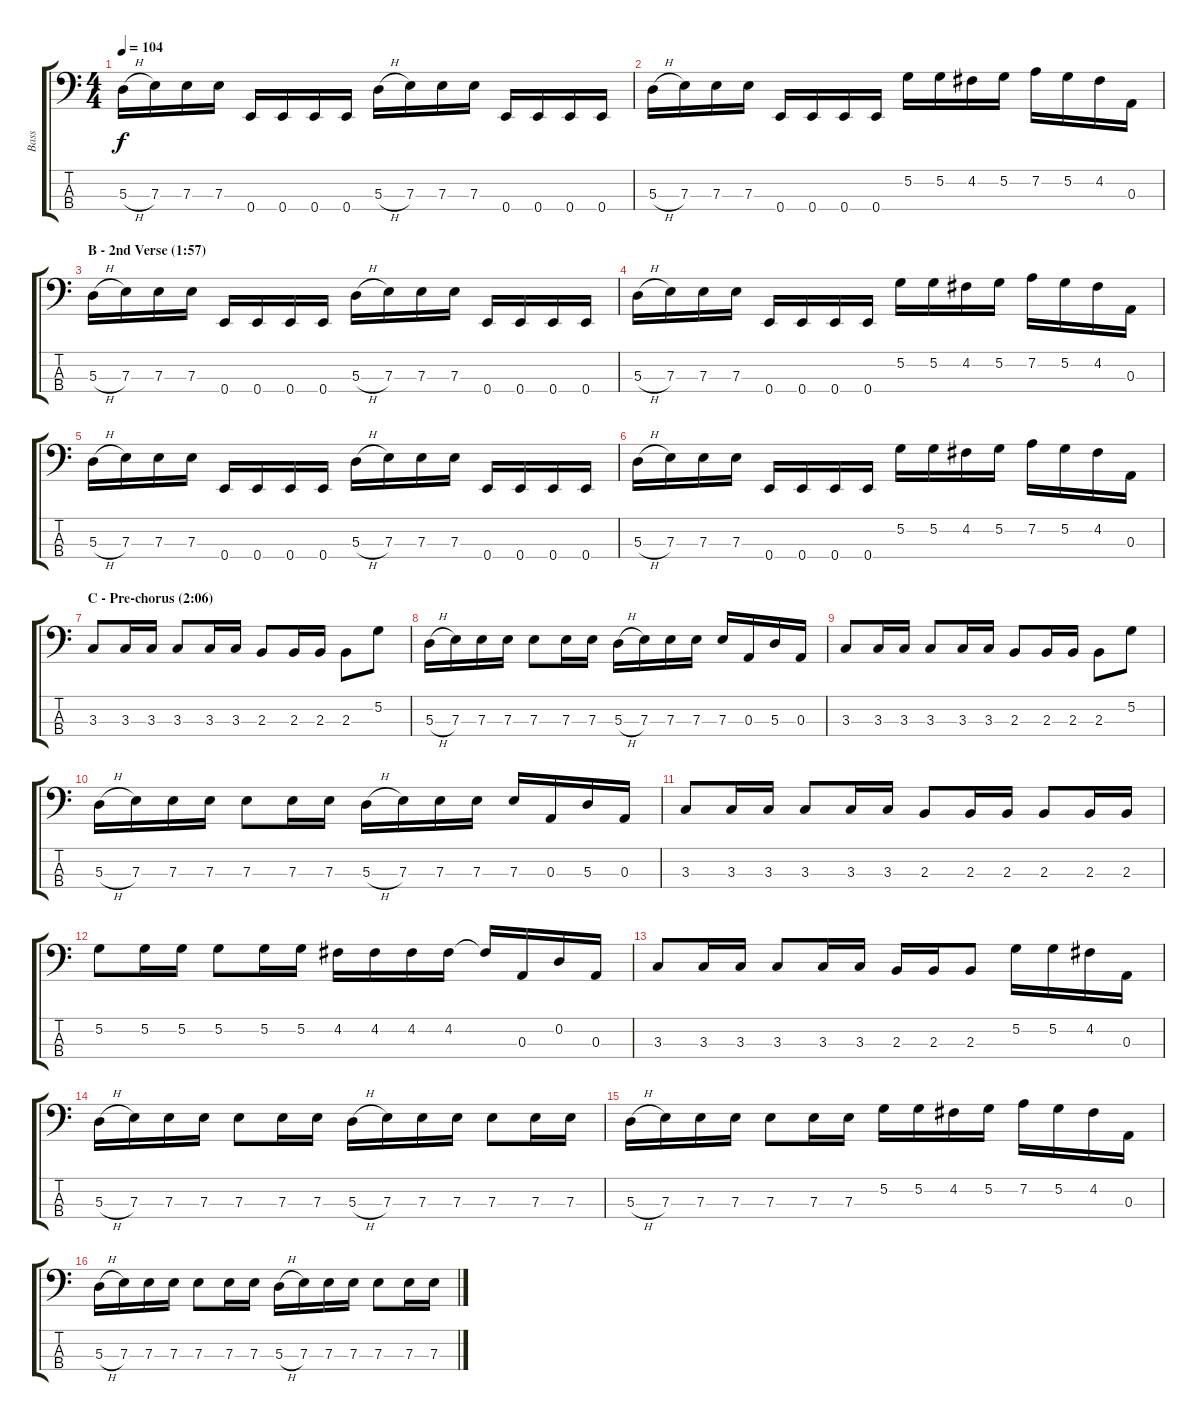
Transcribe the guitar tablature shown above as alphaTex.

\track ("Bass" "Bass") {instrument electricbasspick}
\staff {score tabs}
\tuning (G2 D2 A1 E1) {hide}
\ts (4 4)
\tempo 104
\clef f4
\ks c
5.3{h}.16{dy f} 7.3.16 7.3.16 7.3.16 0.4.16 0.4.16 0.4.16 0.4.16 5.3{h}.16 7.3.16 7.3.16 7.3.16 0.4.16 0.4.16 0.4.16 0.4.16 |
5.3{h}.16 7.3.16 7.3.16 7.3.16 0.4.16 0.4.16 0.4.16 0.4.16 5.2.16 5.2.16 4.2.16 5.2.16 7.2.16 5.2.16 4.2.16 0.3.16 |
\section ("" "B - 2nd Verse (1:57)")
5.3{h}.16 7.3.16 7.3.16 7.3.16 0.4.16 0.4.16 0.4.16 0.4.16 5.3{h}.16 7.3.16 7.3.16 7.3.16 0.4.16 0.4.16 0.4.16 0.4.16 |
5.3{h}.16 7.3.16 7.3.16 7.3.16 0.4.16 0.4.16 0.4.16 0.4.16 5.2.16 5.2.16 4.2.16 5.2.16 7.2.16 5.2.16 4.2.16 0.3.16 |
5.3{h}.16 7.3.16 7.3.16 7.3.16 0.4.16 0.4.16 0.4.16 0.4.16 5.3{h}.16 7.3.16 7.3.16 7.3.16 0.4.16 0.4.16 0.4.16 0.4.16 |
5.3{h}.16 7.3.16 7.3.16 7.3.16 0.4.16 0.4.16 0.4.16 0.4.16 5.2.16 5.2.16 4.2.16 5.2.16 7.2.16 5.2.16 4.2.16 0.3.16 |
\section ("" "C - Pre-chorus (2:06)")
3.3.8 3.3.16 3.3.16 3.3.8 3.3.16 3.3.16 2.3.8 2.3.16 2.3.16 2.3.8 5.2.8 |
5.3{h}.16 7.3.16 7.3.16 7.3.16 7.3.8 7.3.16 7.3.16 5.3{h}.16 7.3.16 7.3.16 7.3.16 7.3.16 0.3.16 5.3.16 0.3.16 |
3.3.8 3.3.16 3.3.16 3.3.8 3.3.16 3.3.16 2.3.8 2.3.16 2.3.16 2.3.8 5.2.8 |
5.3{h}.16 7.3.16 7.3.16 7.3.16 7.3.8 7.3.16 7.3.16 5.3{h}.16 7.3.16 7.3.16 7.3.16 7.3.16 0.3.16 5.3.16 0.3.16 |
3.3.8 3.3.16 3.3.16 3.3.8 3.3.16 3.3.16 2.3.8 2.3.16 2.3.16 2.3.8 2.3.16 2.3.16 |
5.2.8 5.2.16 5.2.16 5.2.8 5.2.16 5.2.16 4.2.16 4.2.16 4.2.16 4.2.16 4.2{t}.16 0.3.16 0.2.16 0.3.16 |
3.3.8 3.3.16 3.3.16 3.3.8 3.3.16 3.3.16 2.3.16 2.3.16 2.3.8 5.2.16 5.2.16 4.2.16 0.3.16 |
5.3{h}.16 7.3.16 7.3.16 7.3.16 7.3.8 7.3.16 7.3.16 5.3{h}.16 7.3.16 7.3.16 7.3.16 7.3.8 7.3.16 7.3.16 |
5.3{h}.16 7.3.16 7.3.16 7.3.16 7.3.8 7.3.16 7.3.16 5.2.16 5.2.16 4.2.16 5.2.16 7.2.16 5.2.16 4.2.16 0.3.16 |
5.3{h}.16 7.3.16 7.3.16 7.3.16 7.3.8 7.3.16 7.3.16 5.3{h}.16 7.3.16 7.3.16 7.3.16 7.3.8 7.3.16 7.3.16
